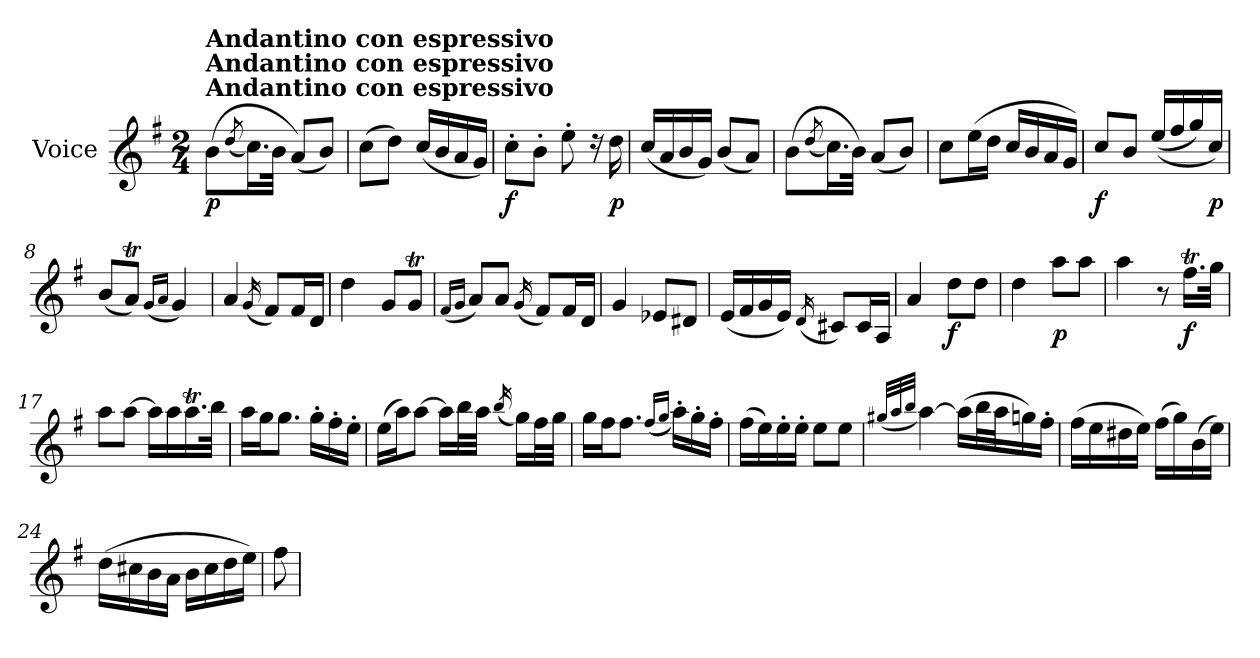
**kern	**dynam
*part1	*part1
*staff1	*staff1
*I"Voice	*
*clefG2	*
*k[f#]	*
*G:	*
*M2/4	*
=1	=1
!LO:TX:a:B:t=Andantino con espressivo	!
!LO:TX:a:B:t=Andantino con espressivo	!
!LO:TX:a:B:t=Andantino con espressivo	!
!	!LO:DY:b
(>8b\L	p
(<8qdd/	.
16.cc\L)	.
32b\JJk	.
(<8a/L)	.
8b/J)	.
=2	=2
(>8cc\L	.
8dd\J)	.
(<16cc/LL	.
16b/	.
16a/	.
16g/JJ)	.
=3	=3
!	!LO:DY:b
8cc'>\L	f
8b'>\J	.
8ee'>\	.
16rcc	.
!	!LO:DY:b
16dd\	p
=4	=4
(<16cc/LL	.
16a/	.
16b/	.
16g/JJ)	.
(<8b/L	.
8a/J)	.
=5	=5
(>8b\L	.
(<8qdd/	.
16.cc\L)	.
32b\JJk)	.
(<8a/L	.
8b/J)	.
!!LO:LB:g=z
=6	=6
8cc\L	.
(>16ee\L	.
16dd\JJ	.
16cc/LL	.
16b/	.
16a/	.
16g/JJ)	.
=7	=7
!	!LO:DY:b
8cc/L	f
8b/J	.
(<(>16ee/LL	.
16ff#/	.
16gg/)	.
!	!LO:DY:b
16cc/JJ)	p
=8	=8
(<8b/L	.
8aT/J)	.
(<16qg/LL	.
16qa/JJ	.
4g/)	.
=9	=9
4a/	.
(<16qg/	.
8f#/L)	.
16f#/L	.
16d/JJ	.
=10	=10
4dd\	.
8g/L	.
8gT/J	.
!!LO:LB:g=z
=11	=11
(<16qf#/LL	.
16qg/JJ	.
8a/L)	.
8a/J	.
(<16qg/	.
8f#/L)	.
16f#/L	.
16d/JJ	.
=12	=12
4g/	.
8e-Xi/L	.
8d#/J	.
=13	=13
(<16e/LL	.
16f#/	.
16g/	.
16e/JJ)	.
(<16qd/	.
8c#X/L)	.
16c#/L	.
16A/JJ	.
=14	=14
4a/	.
!	!LO:DY:b
8dd\L	f
8dd\J	.
=15	=15
4dd\	.
!	!LO:DY:b
8aa\L	p
8aa\J	.
=16	=16
4aa\	.
8r	.
!	!LO:DY:b
16.ff#t\LL	f
32gg\JJk	.
!!LO:LB:g=z
=17	=17
8aa\L	.
[8aa\J	.
16aa\LL]	.
16aa\	.
16.aaT\	.
32bb\JJk	.
=18	=18
16aa\LL	.
16gg\J	.
8.gg\J	.
16gg'>\LL	.
16ff#'>\	.
16ee'>\JJ	.
=19	=19
(>16ee\LL	.
16aa\J)	.
[8aa\J	.
16aa\LL]	.
32bb\L	.
32aa\JJJ	.
(<16qbb/	.
16gg\LL)	.
32ff#\L	.
32gg\JJJ	.
=20	=20
16gg\LL	.
16ff#\J	.
8.ff#\J	.
(<16qff#/LL	.
16qgg/JJ	.
16aa'>\LL)	.
16gg'>\	.
16ff#'>\JJ	.
!!LO:LB:g=z
=21	=21
(>16ff#\LL	.
16ee\)	.
16ee'>\	.
16ee'>\JJ	.
8ee\L	.
8ee\J	.
=22	=22
(<32qgg#X/LLL	.
32qaa/	.
32qbb/JJJ	.
[4aa\)	.
(>16aa\LL]	.
32bb\L	.
32aa\J	.
16ggn\)	.
16ff#'>\JJ	.
=23	=23
(>16ff#\LL	.
16ee\	.
16dd#X\	.
16ee\JJ)	.
(>16ff#\LL	.
16gg\)	.
(>16b\	.
16ee\JJ)	.
=24	=24
(>16dd\LL	.
16cc#X\	.
16b\	.
16a\JJ	.
16b\LL	.
16cc#\	.
16dd\	.
16ee\JJ)	.
=25	=25
8ff#\	.
=	=
*-	*-
